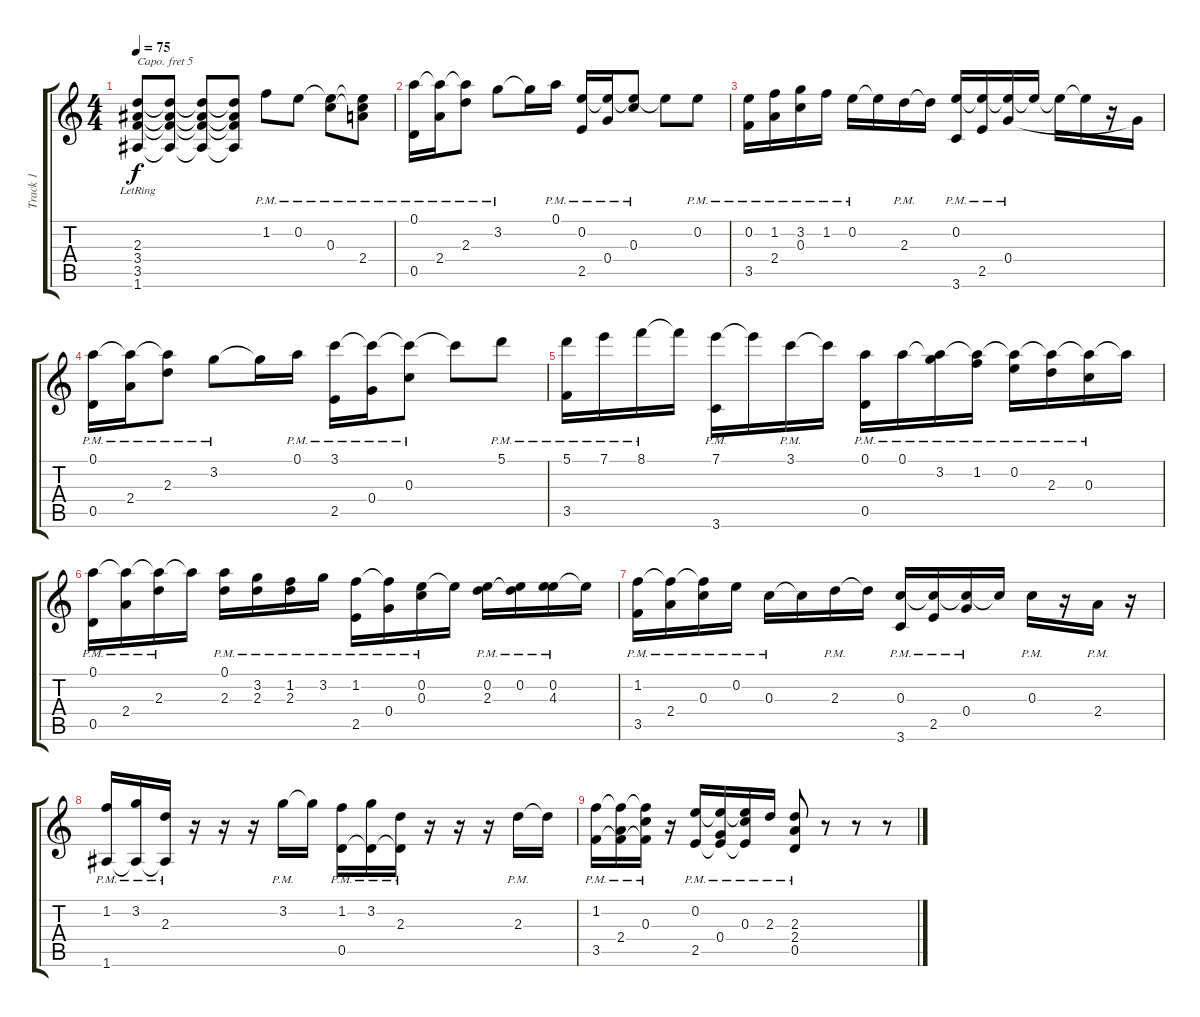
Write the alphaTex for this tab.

\track ("Track 1" "Track 1") {instrument acousticguitarnylon}
\staff {score tabs}
\capo 5
\tuning (E4 B3 G3 D3 A2 E2) {hide}
\ts (4 4)
\tempo 75
\clef g2
\ks c
(2.3{lr} 3.4{t} 3.5{t} 1.6{lr}).8{dy f} (2.3{t} 3.4{t} 3.5{t} 1.6{t}).8 (2.3{t} 3.4{t} 3.5{t} 1.6{t}).8 (2.3{t} 3.4{t} 3.5{t} 1.6{t}).8 1.2{pm}.8 0.2{pm}.8 (0.2{t} 0.3{pm}).8 (0.2{t} 0.3{t} 2.4{pm}).8 |
(0.1{pm} 0.5{pm}).16 (0.1{t} 2.4{pm}).16 (0.1{t} 2.3{pm}).8 3.2{pm}.8 3.2{t}.16 0.1{pm}.16 (0.2{pm} 2.5{pm}).16 (0.2{t} 0.4{pm}).16 (0.2{t} 0.3{pm}).8 0.2{t}.8 0.2{pm}.8 |
(0.2{pm} 3.5{pm}).16 (1.2{pm} 2.4{pm}).16 (3.2{pm} 0.3{pm}).16 1.2{pm}.16 0.2{pm}.16 0.2{t}.16 2.3{pm}.16 2.3{t}.16 (0.2{pm} 3.6{pm}).16 (0.2{t} 2.5{pm}).16 (0.2{t} 0.4{pm}).16 0.2{t}.16 0.2{t}.16 0.2{t}.16 r.16 0.4{t}.16 |
(0.1{pm} 0.5{pm}).16 (0.1{t} 2.4{pm}).16 (0.1{t} 2.3{pm}).8 3.2{pm}.8 3.2{t}.16 0.1{pm}.16 (3.1{pm} 2.5{pm}).16 (3.1{t} 0.4{pm}).16 (3.1{t} 0.3{pm}).8 3.1{t}.8 5.1{pm}.8 |
(5.1{pm} 3.5{pm}).16 7.1{pm}.16 8.1{pm}.16 8.1{t}.16 (7.1{pm} 3.6{pm}).16 7.1{t}.16 3.1{pm}.16 3.1{t}.16 (0.1{pm} 0.5{pm}).16 0.1{pm}.16 (0.1{t} 3.2{pm}).16 (0.1{t} 1.2{pm}).16 (0.1{t} 0.2{pm}).16 (0.1{t} 2.3{pm}).16 (0.1{t} 0.3{pm}).16 0.1{t}.16 |
(0.1{pm} 0.5{pm}).16 (0.1{t} 2.4{pm}).16 (0.1{t} 2.3{pm}).16 0.1{t}.16 (0.1{pm} 2.3{pm}).16 (3.2{pm} 2.3{pm}).16 (1.2{pm} 2.3{pm}).16 3.2{pm}.16 (1.2{pm} 2.5{pm}).16 (1.2{t} 0.4{pm}).16 (0.2{pm} 0.3{pm}).16 0.2{t}.16 (0.2{pm} 2.3{pm}).16 (0.2{pm} 2.3{t}).16 (0.2{pm} 4.3{pm}).16 4.3{t}.16 |
(1.2{pm} 3.5{pm}).16 (1.2{t} 2.4{pm}).16 (1.2{t} 0.3{pm}).16 0.2{pm}.16 0.3{pm}.16 0.3{t}.16 2.3{pm}.16 2.3{t}.16 (0.3{pm} 3.6{pm}).16 (0.3{t} 2.5{pm}).16 (0.3{t} 0.4{pm}).16 0.3{t}.16 0.3{pm}.16 r.16 2.4{pm}.16 r.16 |
(1.2{pm} 1.6{pm}).16 (3.2{pm} 1.6{t}).16 (2.3{pm} 1.6{t}).16 r.16 r.16 r.16 3.2{pm}.16 3.2{t}.16 (1.2{pm} 0.5{pm}).16 (3.2{pm} 0.5{t}).16 (2.3{pm} 0.5{t}).16 r.16 r.16 r.16 2.3{pm}.16 2.3{t}.16 |
(1.2{pm} 3.5{pm}).16 (1.2{t} 2.4{pm} 3.5{t}).16 (1.2{t} 0.3{pm} 3.5{t}).16 r.16 (0.2{pm} 2.5{pm}).16 (0.2{t} 0.4{pm} 2.5{t}).16 (0.2{t} 0.3{pm} 2.5{t}).16 2.3{pm}.16 (2.3{pm} 2.4{pm} 0.5{pm}).8 r.8 r.8 r.8
